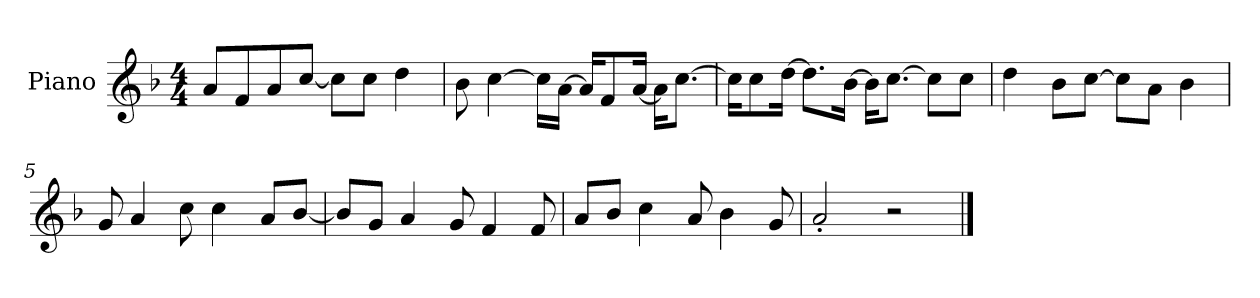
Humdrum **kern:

**kern
*part1
*staff1
*I"Piano
*I'P-no
*clefG2
*k[b-]
*M4/4
*MM90
=1
8a/L
8f/
8a/
[8cc/J
8cc\L]
8cc\J
4dd\
=2
8b-\
[4cc\
16cc\LL]
[16a\JJ
16a/KL]
8f/
[16a/Jk
16a\KL]
[8.cc\J
=3
16cc\KL]
8cc\
[16dd\Jk
8.dd\L]
[16b-\Jk
16b-\KL]
[8.cc\J
8cc\L]
8cc\J
=4
4dd\
8b-\L
[8cc\J
8cc\L]
8a\J
4b-\
!!LO:LB:g=z
=5
8g/
4a/
8cc\
4cc\
8a/L
[8b-/J
=6
8b-/L]
8g/J
4a/
8g/
4f/
8f/
=7
8a/L
8b-/J
4cc\
8a/
4b-\
8g/
=8
2a'/
2r
==
*-
